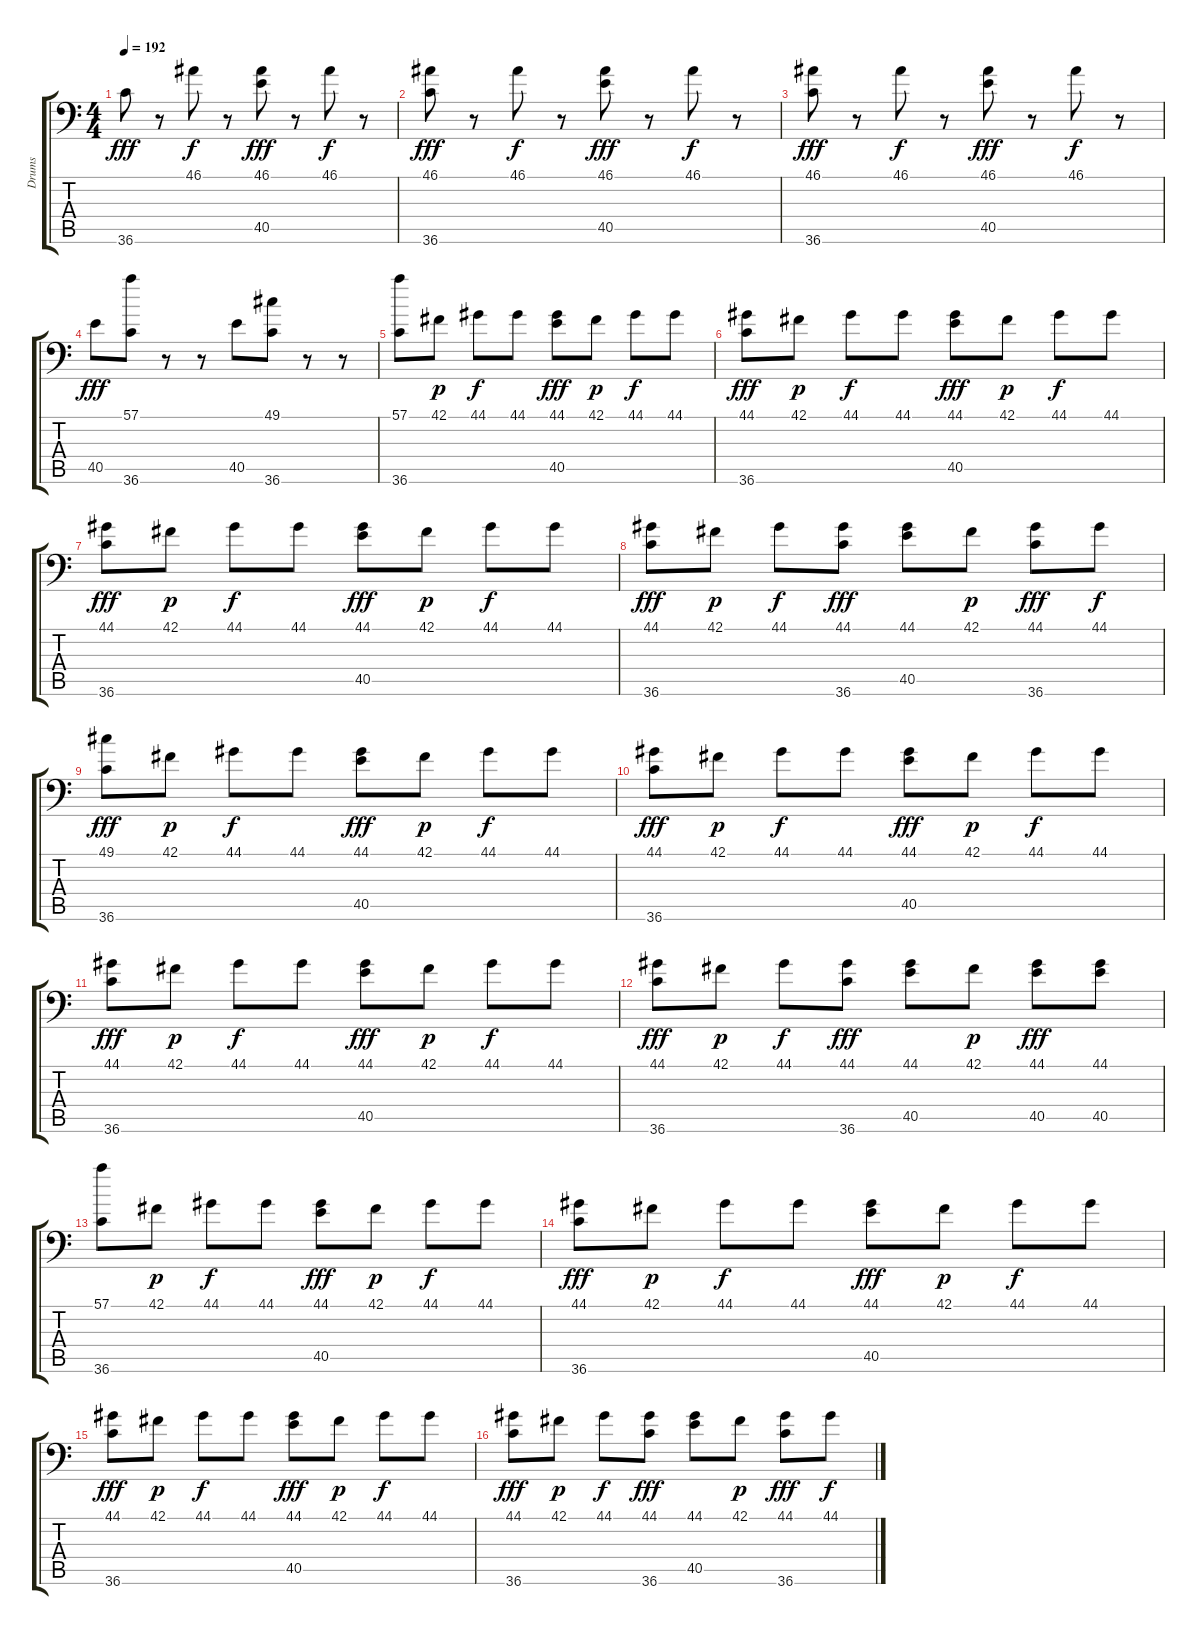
\track ("Drums" "Drums") {instrument acousticgrandpiano}
\staff {score tabs}
\tuning (C-1 C-1 C-1 C-1 C-1 C-1) {hide}
\ts (4 4)
\tempo 192
\clef f4
\ks c
36.6.8{dy fff} r.8 46.1.8{dy f} r.8 (46.1 40.5).8{dy fff} r.8 46.1.8{dy f} r.8 |
(46.1 36.6).8{dy fff} r.8 46.1.8{dy f} r.8 (46.1 40.5).8{dy fff} r.8 46.1.8{dy f} r.8 |
(46.1 36.6).8{dy fff} r.8 46.1.8{dy f} r.8 (46.1 40.5).8{dy fff} r.8 46.1.8{dy f} r.8 |
40.5.8{dy fff} (57.1 36.6).8 r.8 r.8 40.5.8 (49.1 36.6).8 r.8 r.8 |
(57.1 36.6).8 42.1.8{dy p} 44.1.8{dy f} 44.1.8 (44.1 40.5).8{dy fff} 42.1.8{dy p} 44.1.8{dy f} 44.1.8 |
(44.1 36.6).8{dy fff} 42.1.8{dy p} 44.1.8{dy f} 44.1.8 (44.1 40.5).8{dy fff} 42.1.8{dy p} 44.1.8{dy f} 44.1.8 |
(44.1 36.6).8{dy fff} 42.1.8{dy p} 44.1.8{dy f} 44.1.8 (44.1 40.5).8{dy fff} 42.1.8{dy p} 44.1.8{dy f} 44.1.8 |
(44.1 36.6).8{dy fff} 42.1.8{dy p} 44.1.8{dy f} (44.1 36.6).8{dy fff} (44.1 40.5).8 42.1.8{dy p} (44.1 36.6).8{dy fff} 44.1.8{dy f} |
(49.1 36.6).8{dy fff} 42.1.8{dy p} 44.1.8{dy f} 44.1.8 (44.1 40.5).8{dy fff} 42.1.8{dy p} 44.1.8{dy f} 44.1.8 |
(44.1 36.6).8{dy fff} 42.1.8{dy p} 44.1.8{dy f} 44.1.8 (44.1 40.5).8{dy fff} 42.1.8{dy p} 44.1.8{dy f} 44.1.8 |
(44.1 36.6).8{dy fff} 42.1.8{dy p} 44.1.8{dy f} 44.1.8 (44.1 40.5).8{dy fff} 42.1.8{dy p} 44.1.8{dy f} 44.1.8 |
(44.1 36.6).8{dy fff} 42.1.8{dy p} 44.1.8{dy f} (44.1 36.6).8{dy fff} (44.1 40.5).8 42.1.8{dy p} (44.1 40.5).8{dy fff} (44.1 40.5).8 |
(57.1 36.6).8 42.1.8{dy p} 44.1.8{dy f} 44.1.8 (44.1 40.5).8{dy fff} 42.1.8{dy p} 44.1.8{dy f} 44.1.8 |
(44.1 36.6).8{dy fff} 42.1.8{dy p} 44.1.8{dy f} 44.1.8 (44.1 40.5).8{dy fff} 42.1.8{dy p} 44.1.8{dy f} 44.1.8 |
(44.1 36.6).8{dy fff} 42.1.8{dy p} 44.1.8{dy f} 44.1.8 (44.1 40.5).8{dy fff} 42.1.8{dy p} 44.1.8{dy f} 44.1.8 |
(44.1 36.6).8{dy fff} 42.1.8{dy p} 44.1.8{dy f} (44.1 36.6).8{dy fff} (44.1 40.5).8 42.1.8{dy p} (44.1 36.6).8{dy fff} 44.1.8{dy f}
